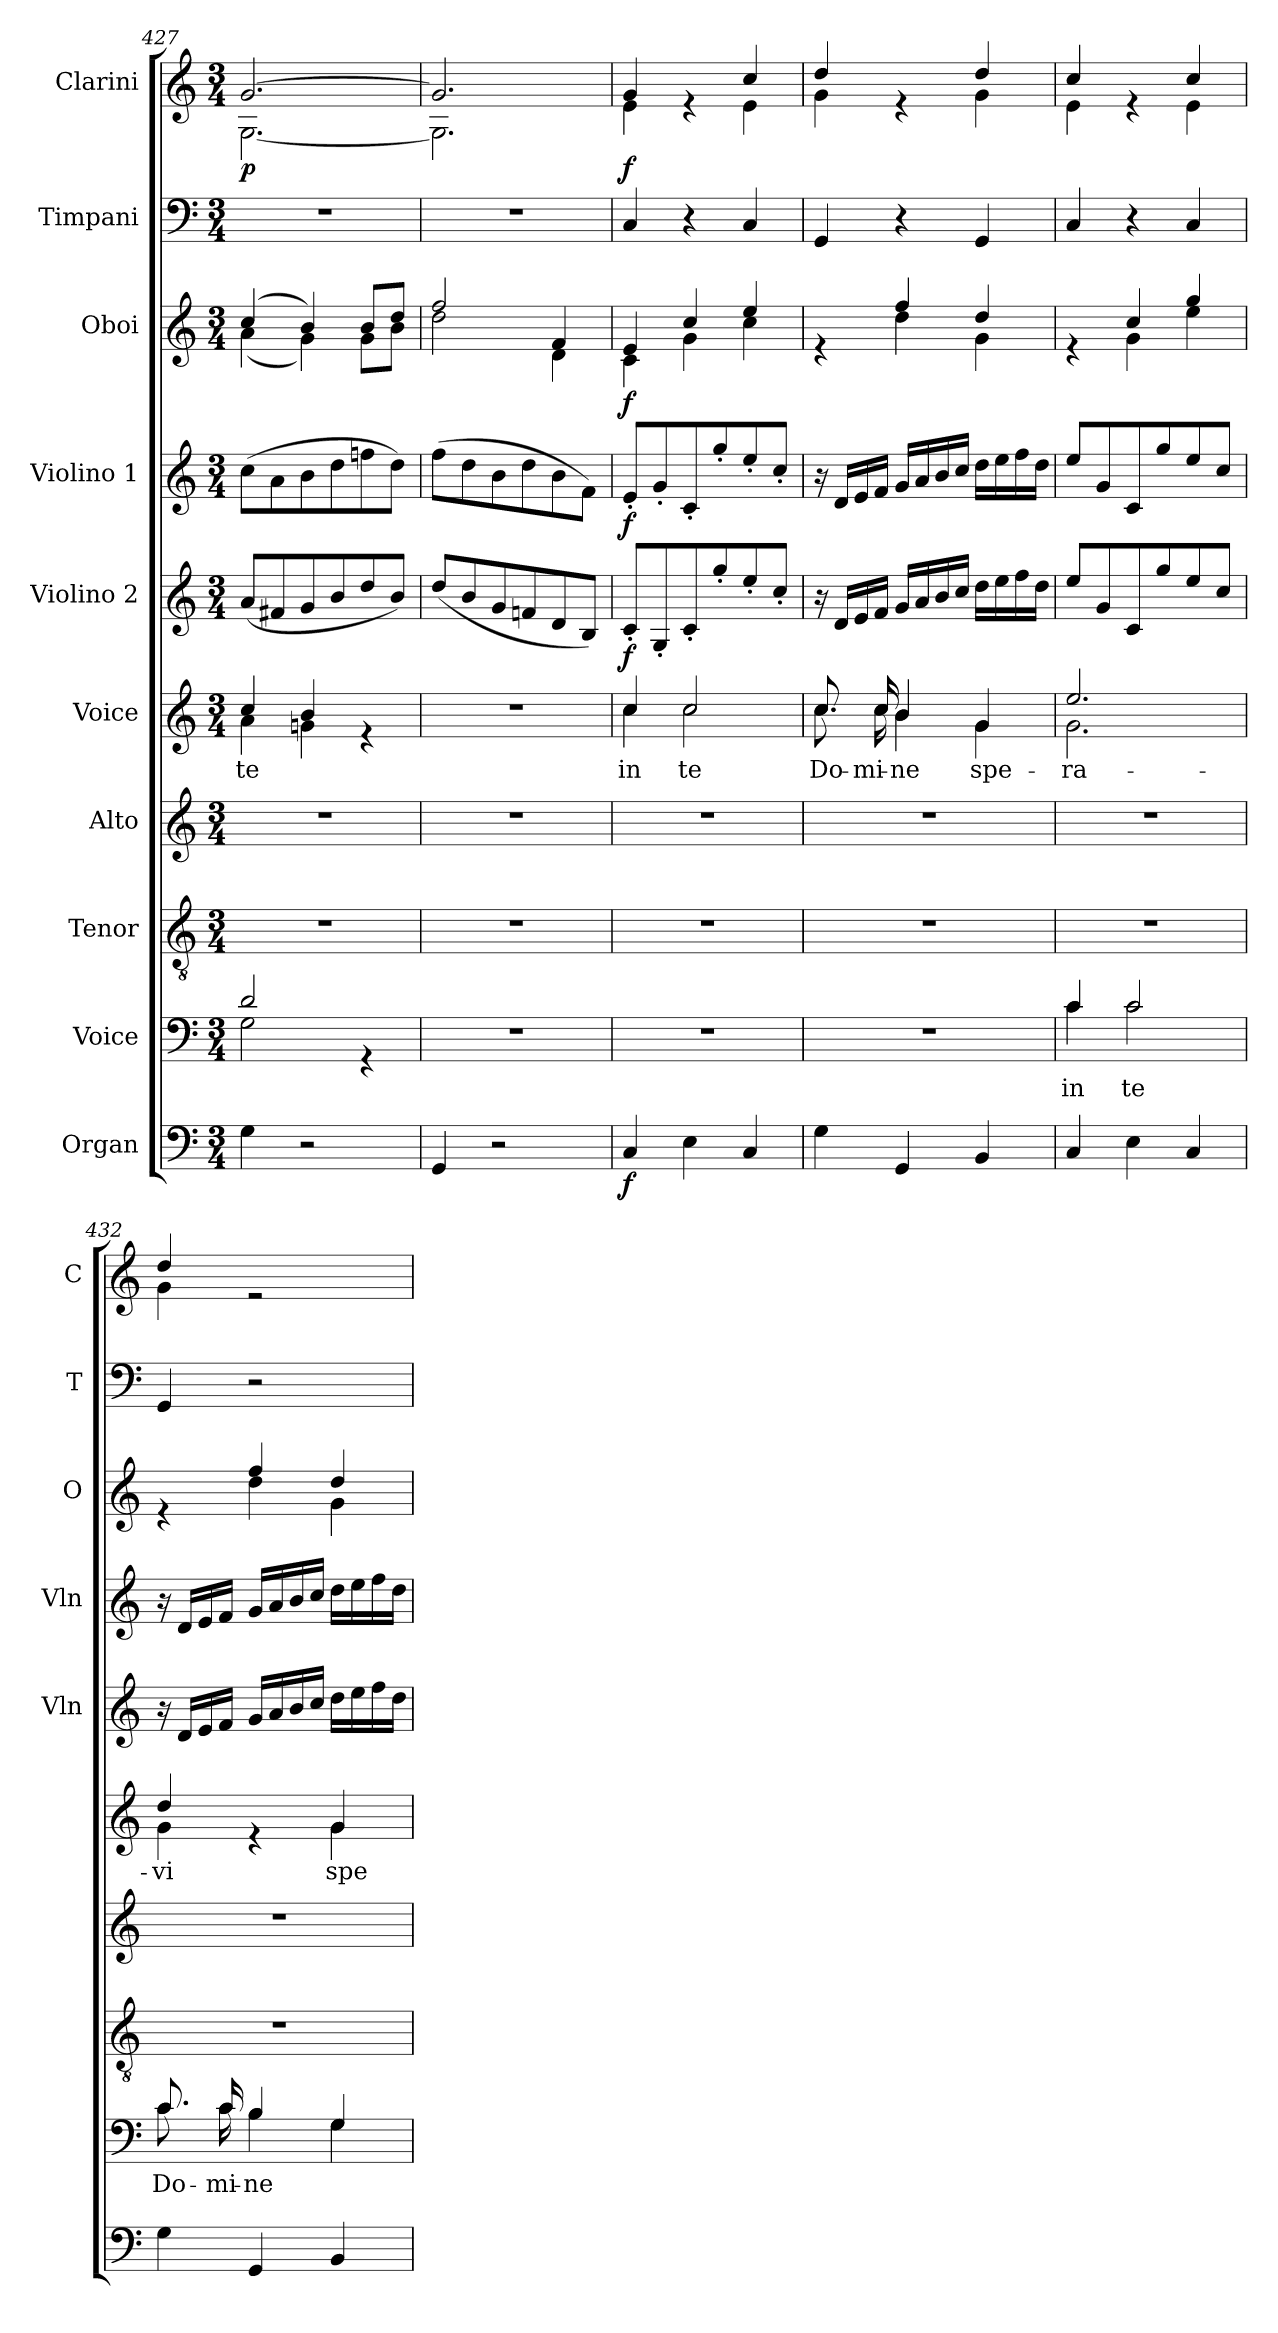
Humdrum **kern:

**kern	**dynam	**kern	**text	**kern	**kern	**kern	**text	**kern	**dynam	**kern	**dynam	**kern	**dynam	**kern	**kern	**dynam
*part10	*part10	*part9	*part9	*part8	*part7	*part6	*part6	*part5	*part5	*part4	*part4	*part3	*part3	*part2	*part1	*part1
*staff10	*staff10	*staff9	*staff9	*staff8	*staff7	*staff6	*staff6	*staff5	*staff5	*staff4	*staff4	*staff3	*staff3	*staff2	*staff1	*staff1
*I"Organ	*	*I"Voice	*	*I"Tenor	*I"Alto	*I"Voice	*	*I"Violino 2	*	*I"Violino 1	*	*I"Oboi	*	*I"Timpani	*I"Clarini	*
*	*	*	*	*	*	*	*	*I'Vln	*	*I'Vln	*	*I'O	*	*I'T	*I'C	*
*clefF4	*	*clefF4	*	*clefGv2	*clefG2	*clefG2	*	*clefG2	*	*clefG2	*	*clefG2	*	*clefF4	*clefG2	*
*k[]	*	*k[]	*	*k[]	*k[]	*k[]	*	*k[]	*	*k[]	*	*k[]	*	*k[]	*k[]	*
*M3/4	*	*M3/4	*	*M3/4	*M3/4	*M3/4	*	*M3/4	*	*M3/4	*	*M3/4	*	*M3/4	*M3/4	*
=427	=427	=427	=427	=427	=427	=427	=427	=427	=427	=427	=427	=427	=427	=427	=427	=427
*	*	*^	*	*	*	*	*	*	*	*	*	*	*	*	*	*
!	!	!	!	!	!	!	!	!LO:LY:b	!	!	!	!	!	!	!	!	!LO:DY:b
*	*	*	*	*	*	*	*^	*	*	*	*	*	*^	*	*	*^	*
4G\	.	2d/	2G\	.	2.r	2.r	4cc/	4a\	te	(8a/L	.	(8cc\L	.	(4cc/	(4a\	.	2.r	[2.g/	[2.G\	p
.	.	.	.	.	.	.	.	.	.	8f#X/	.	8a\	.	.	.	.	.	.	.	.
2r	.	.	.	.	.	.	4b/	4gn\	.	8g/	.	8b\	.	4b/)	4g\)	.	.	.	.	.
.	.	.	.	.	.	.	.	.	.	8b/	.	8dd\	.	.	.	.	.	.	.	.
.	.	4rGG	4ryy	.	.	.	4re	4ryy	.	8dd/	.	8ffn\	.	8b/L	8g\L	.	.	.	.	.
.	.	.	.	.	.	.	.	.	.	8b/J)	.	8dd\J)	.	8dd/J	8b\J	.	.	.	.	.
*	*	*v	*v	*	*	*	*v	*v	*	*	*	*	*	*	*	*	*	*	*	*
=428	=428	=428	=428	=428	=428	=428	=428	=428	=428	=428	=428	=428	=428	=428	=428	=428	=428	=428
4GG/	.	2.r	.	2.r	2.r	2.r	.	(8dd/L	.	(8ff\L	.	2ff/	2dd\	.	2.r	2.g/]	2.G\]	.
.	.	.	.	.	.	.	.	8b/	.	8dd\	.	.	.	.	.	.	.	.
2r	.	.	.	.	.	.	.	8g/	.	8b\	.	.	.	.	.	.	.	.
.	.	.	.	.	.	.	.	8fn/	.	8dd\	.	.	.	.	.	.	.	.
.	.	.	.	.	.	.	.	8d/	.	8b\	.	4f/	4d\	.	.	.	.	.
.	.	.	.	.	.	.	.	8B/J)	.	8f\J)	.	.	.	.	.	.	.	.
=429	=429	=429	=429	=429	=429	=429	=429	=429	=429	=429	=429	=429	=429	=429	=429	=429	=429	=429
!	!LO:DY:b	!	!	!	!	!	!LO:LY:b	!	!LO:DY:b	!	!LO:DY:b	!	!	!LO:DY:b	!	!	!	!LO:DY:b
*	*	*	*	*	*	*^	*	*	*	*	*	*	*	*	*	*	*	*
4C/	f	2.r	.	2.r	2.r	4cc/	4cc\	in	8c'/L	f	8e'/L	f	4e/	4c\	f	4C/	4g/	4e\	f
.	.	.	.	.	.	.	.	.	8G'/	.	8g'/	.	.	.	.	.	.	.	.
!	!	!	!	!	!	!	!	!LO:LY:b	!	!	!	!	!	!	!	!	!	!	!
4E\	.	.	.	.	.	2cc/	2cc\	te	8c'/	.	8c'/	.	4cc/	4g\	.	4r	4re	4ryy	.
.	.	.	.	.	.	.	.	.	8gg'/	.	8gg'/	.	.	.	.	.	.	.	.
4C/	.	.	.	.	.	.	.	.	8ee'/	.	8ee'/	.	4ee/	4cc\	.	4C/	4cc/	4e\	.
.	.	.	.	.	.	.	.	.	8cc'/J	.	8cc'/J	.	.	.	.	.	.	.	.
!!LO:LB:g=z	!!
=430	=430	=430	=430	=430	=430	=430	=430	=430	=430	=430	=430	=430	=430	=430	=430	=430	=430	=430	=430
!	!	!	!	!	!	!	!	!LO:LY:b	!	!	!	!	!	!	!	!	!	!	!
4G\	.	2.r	.	2.r	2.r	8.cc/	8.cc\	Do-	16r	.	16r	.	4re	4ryy	.	4GG/	4dd/	4g\	.
.	.	.	.	.	.	.	.	.	16d/LL	.	16d/LL	.	.	.	.	.	.	.	.
.	.	.	.	.	.	.	.	.	16e/	.	16e/	.	.	.	.	.	.	.	.
!	!	!	!	!	!	!	!	!LO:LY:b	!	!	!	!	!	!	!	!	!	!	!
.	.	.	.	.	.	16cc/	16cc\	-mi-	16f/JJ	.	16f/JJ	.	.	.	.	.	.	.	.
!	!	!	!	!	!	!	!	!LO:LY:b	!	!	!	!	!	!	!	!	!	!	!
4GG/	.	.	.	.	.	4b/	4b\	-ne	16g/LL	.	16g/LL	.	4ff/	4dd\	.	4r	4re	4ryy	.
.	.	.	.	.	.	.	.	.	16a/	.	16a/	.	.	.	.	.	.	.	.
.	.	.	.	.	.	.	.	.	16b/	.	16b/	.	.	.	.	.	.	.	.
.	.	.	.	.	.	.	.	.	16cc/JJ	.	16cc/JJ	.	.	.	.	.	.	.	.
!	!	!	!	!	!	!	!	!LO:LY:b	!	!	!	!	!	!	!	!	!	!	!
4BB/	.	.	.	.	.	4g/	4g\	spe-	16dd\LL	.	16dd\LL	.	4dd/	4g\	.	4GG/	4dd/	4g\	.
.	.	.	.	.	.	.	.	.	16ee\	.	16ee\	.	.	.	.	.	.	.	.
.	.	.	.	.	.	.	.	.	16ff\	.	16ff\	.	.	.	.	.	.	.	.
.	.	.	.	.	.	.	.	.	16dd\JJ	.	16dd\JJ	.	.	.	.	.	.	.	.
=431	=431	=431	=431	=431	=431	=431	=431	=431	=431	=431	=431	=431	=431	=431	=431	=431	=431	=431	=431
!	!	!	!LO:LY:b	!	!	!	!	!LO:LY:b	!	!	!	!	!	!	!	!	!	!	!
*	*	*^	*	*	*	*	*	*	*	*	*	*	*	*	*	*	*	*	*
4C/	.	4c/	4c\	in	2.r	2.r	2.ee/	2.g\	-ra-	8ee/L	.	8ee/L	.	4re	4ryy	.	4C/	4cc/	4e\	.
.	.	.	.	.	.	.	.	.	.	8g/	.	8g/	.	.	.	.	.	.	.	.
!	!	!	!	!LO:LY:b	!	!	!	!	!	!	!	!	!	!	!	!	!	!	!	!
4E\	.	2c/	2c\	te	.	.	.	.	.	8c/	.	8c/	.	4cc/	4g\	.	4r	4re	4ryy	.
.	.	.	.	.	.	.	.	.	.	8gg/	.	8gg/	.	.	.	.	.	.	.	.
4C/	.	.	.	.	.	.	.	.	.	8ee/	.	8ee/	.	4gg/	4ee\	.	4C/	4cc/	4e\	.
.	.	.	.	.	.	.	.	.	.	8cc/J	.	8cc/J	.	.	.	.	.	.	.	.
=432	=432	=432	=432	=432	=432	=432	=432	=432	=432	=432	=432	=432	=432	=432	=432	=432	=432	=432	=432	=432
!	!	!	!	!LO:LY:b	!	!	!	!	!LO:LY:b	!	!	!	!	!	!	!	!	!	!	!
4G\	.	8.c/	8.c\	Do-	2.r	2.r	4dd/	4g\	-vi	16r	.	16r	.	4re	4ryy	.	4GG/	4dd/	4g\	.
.	.	.	.	.	.	.	.	.	.	16d/LL	.	16d/LL	.	.	.	.	.	.	.	.
.	.	.	.	.	.	.	.	.	.	16e/	.	16e/	.	.	.	.	.	.	.	.
!	!	!	!	!LO:LY:b	!	!	!	!	!	!	!	!	!	!	!	!	!	!	!	!
.	.	16c/	16c\	-mi-	.	.	.	.	.	16f/JJ	.	16f/JJ	.	.	.	.	.	.	.	.
!	!	!	!	!LO:LY:b	!	!	!	!	!	!	!	!	!	!	!	!	!	!	!	!
4GG/	.	4B/	4B\	-ne	.	.	4re	4ryy	.	16g/LL	.	16g/LL	.	4ff/	4dd\	.	2r	2re	2ryy	.
.	.	.	.	.	.	.	.	.	.	16a/	.	16a/	.	.	.	.	.	.	.	.
.	.	.	.	.	.	.	.	.	.	16b/	.	16b/	.	.	.	.	.	.	.	.
.	.	.	.	.	.	.	.	.	.	16cc/JJ	.	16cc/JJ	.	.	.	.	.	.	.	.
!	!	!	!	!	!	!	!	!	!LO:LY:b	!	!	!	!	!	!	!	!	!	!	!
4BB/	.	4G/	4G\	.	.	.	4g/	4g\	spe-	16dd\LL	.	16dd\LL	.	4dd/	4g\	.	.	.	.	.
.	.	.	.	.	.	.	.	.	.	16ee\	.	16ee\	.	.	.	.	.	.	.	.
.	.	.	.	.	.	.	.	.	.	16ff\	.	16ff\	.	.	.	.	.	.	.	.
.	.	.	.	.	.	.	.	.	.	16dd\JJ	.	16dd\JJ	.	.	.	.	.	.	.	.
*	*	*v	*v	*	*	*	*v	*v	*	*	*	*	*	*v	*v	*	*	*v	*v	*
=	=	=	=	=	=	=	=	=	=	=	=	=	=	=	=	=
*-	*-	*-	*-	*-	*-	*-	*-	*-	*-	*-	*-	*-	*-	*-	*-	*-
